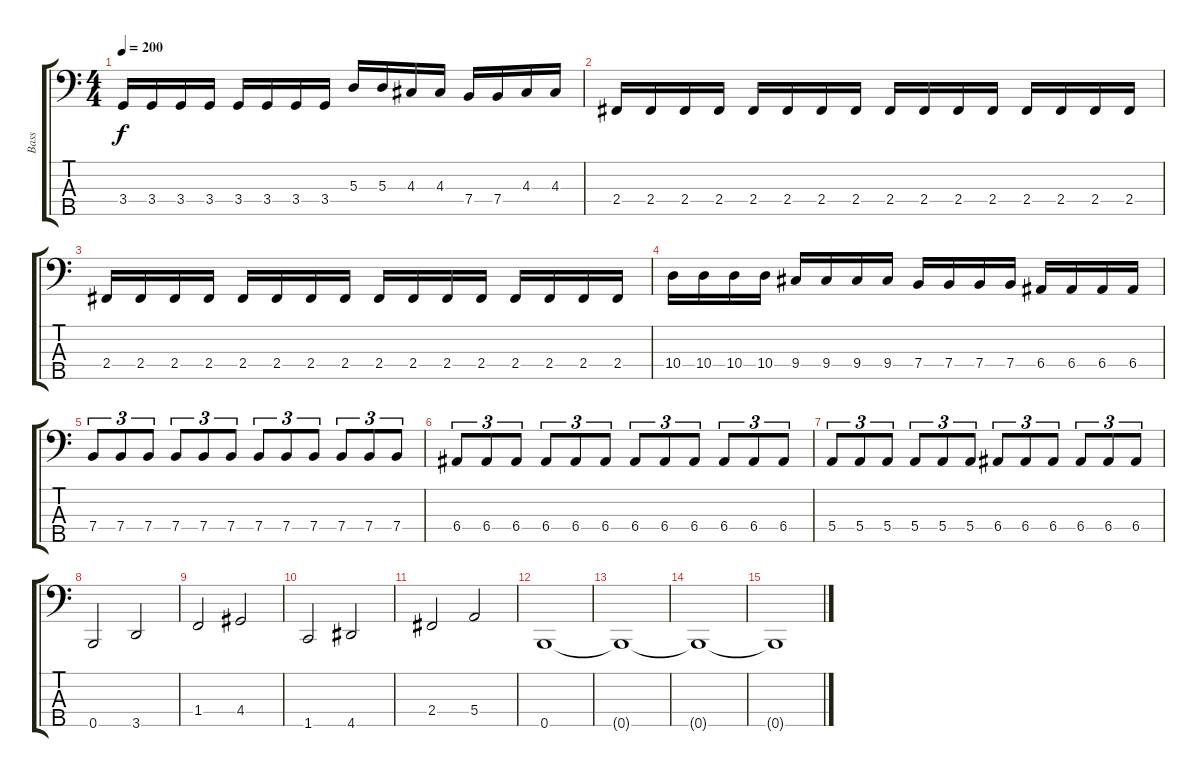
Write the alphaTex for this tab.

\track ("Bass" "Bass") {instrument electricbasspick}
\staff {score tabs}
\tuning (G2 D2 A1 E1 B0) {hide}
\ts (4 4)
\tempo 200
\clef f4
\ks c
3.4.16{dy f} 3.4.16 3.4.16 3.4.16 3.4.16 3.4.16 3.4.16 3.4.16 5.3.16 5.3.16 4.3.16 4.3.16 7.4.16 7.4.16 4.3.16 4.3.16 |
2.4.16 2.4.16 2.4.16 2.4.16 2.4.16 2.4.16 2.4.16 2.4.16 2.4.16 2.4.16 2.4.16 2.4.16 2.4.16 2.4.16 2.4.16 2.4.16 |
2.4.16 2.4.16 2.4.16 2.4.16 2.4.16 2.4.16 2.4.16 2.4.16 2.4.16 2.4.16 2.4.16 2.4.16 2.4.16 2.4.16 2.4.16 2.4.16 |
10.4.16 10.4.16 10.4.16 10.4.16 9.4.16 9.4.16 9.4.16 9.4.16 7.4.16 7.4.16 7.4.16 7.4.16 6.4.16 6.4.16 6.4.16 6.4.16 |
7.4.8{tu (3 2)} 7.4.8{tu (3 2)} 7.4.8{tu (3 2)} 7.4.8{tu (3 2)} 7.4.8{tu (3 2)} 7.4.8{tu (3 2)} 7.4.8{tu (3 2)} 7.4.8{tu (3 2)} 7.4.8{tu (3 2)} 7.4.8{tu (3 2)} 7.4.8{tu (3 2)} 7.4.8{tu (3 2)} |
6.4.8{tu (3 2)} 6.4.8{tu (3 2)} 6.4.8{tu (3 2)} 6.4.8{tu (3 2)} 6.4.8{tu (3 2)} 6.4.8{tu (3 2)} 6.4.8{tu (3 2)} 6.4.8{tu (3 2)} 6.4.8{tu (3 2)} 6.4.8{tu (3 2)} 6.4.8{tu (3 2)} 6.4.8{tu (3 2)} |
5.4.8{tu (3 2)} 5.4.8{tu (3 2)} 5.4.8{tu (3 2)} 5.4.8{tu (3 2)} 5.4.8{tu (3 2)} 5.4.8{tu (3 2)} 6.4.8{tu (3 2)} 6.4.8{tu (3 2)} 6.4.8{tu (3 2)} 6.4.8{tu (3 2)} 6.4.8{tu (3 2)} 6.4.8{tu (3 2)} |
0.5.2 3.5.2 |
1.4.2 4.4.2 |
1.5.2 4.5.2 |
2.4.2 5.4.2 |
0.5.1 |
0.5{t}.1 |
0.5{t}.1 |
0.5{t}.1
